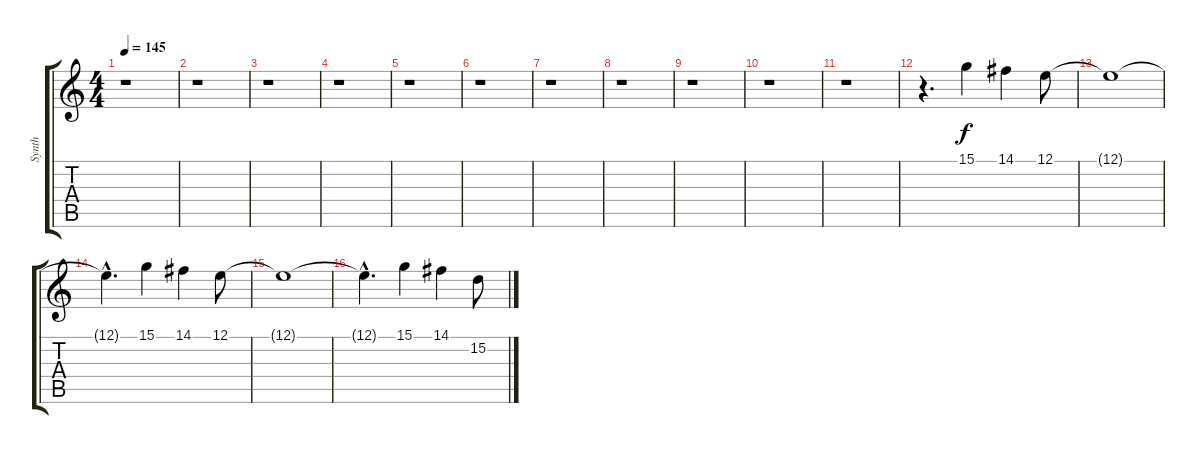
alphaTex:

\track ("Synth" "Synth") {instrument stringensemble1}
\staff {score tabs}
\tuning (E4 B3 G3 D3 A2 E2) {hide}
\ts (4 4)
\tempo 145
\clef g2
\ks c
r.1{dy f} |
r.1 |
r.1 |
r.1 |
r.1 |
r.1 |
r.1 |
r.1 |
r.1 |
r.1 |
r.1 |
r.4{d} 15.1.4 14.1.4 12.1.8 |
12.1{t}.1 |
12.1{hac t}.4{d} 15.1.4 14.1.4 12.1.8 |
12.1{t}.1 |
12.1{hac t}.4{d} 15.1.4 14.1.4 15.2.8
